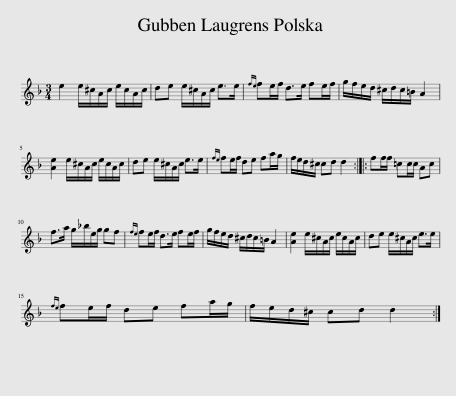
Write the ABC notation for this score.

X:1
L:1/8
M:3/4
I:linebreak $
K:Dmin
V:1 treble
V:1
 e2 e/^c/A/c/ e/c/A/c/ | de e/^c/A/c/ e>e |{fe} fe/f/ d>e fe/f/ | g/f/e/d/ ^c/d/c/=B/ A2 |$ [Ae]2 e/^c/A/c/ e/c/A/c/ | %5
 de e/^c/A/c/ e>e |{fe} fe/f/ de fa/g/ | f/e/d/^c/ cd d2 :: ff/f/ =cc/c/ Ac |$ f>a g/_b/e/g/ gf | %10
{fe} fe/f/ d>e fe/f/ | g/f/e/d/ ^c/d/c/=B/ A2 | [Ae]2 e/^c/A/c/ e/c/A/c/ | de e/^c/A/c/ e>e |${fe} fe/f/ de fa/g/ | %15
 f/e/d/^c/ cd d2 :| %16
